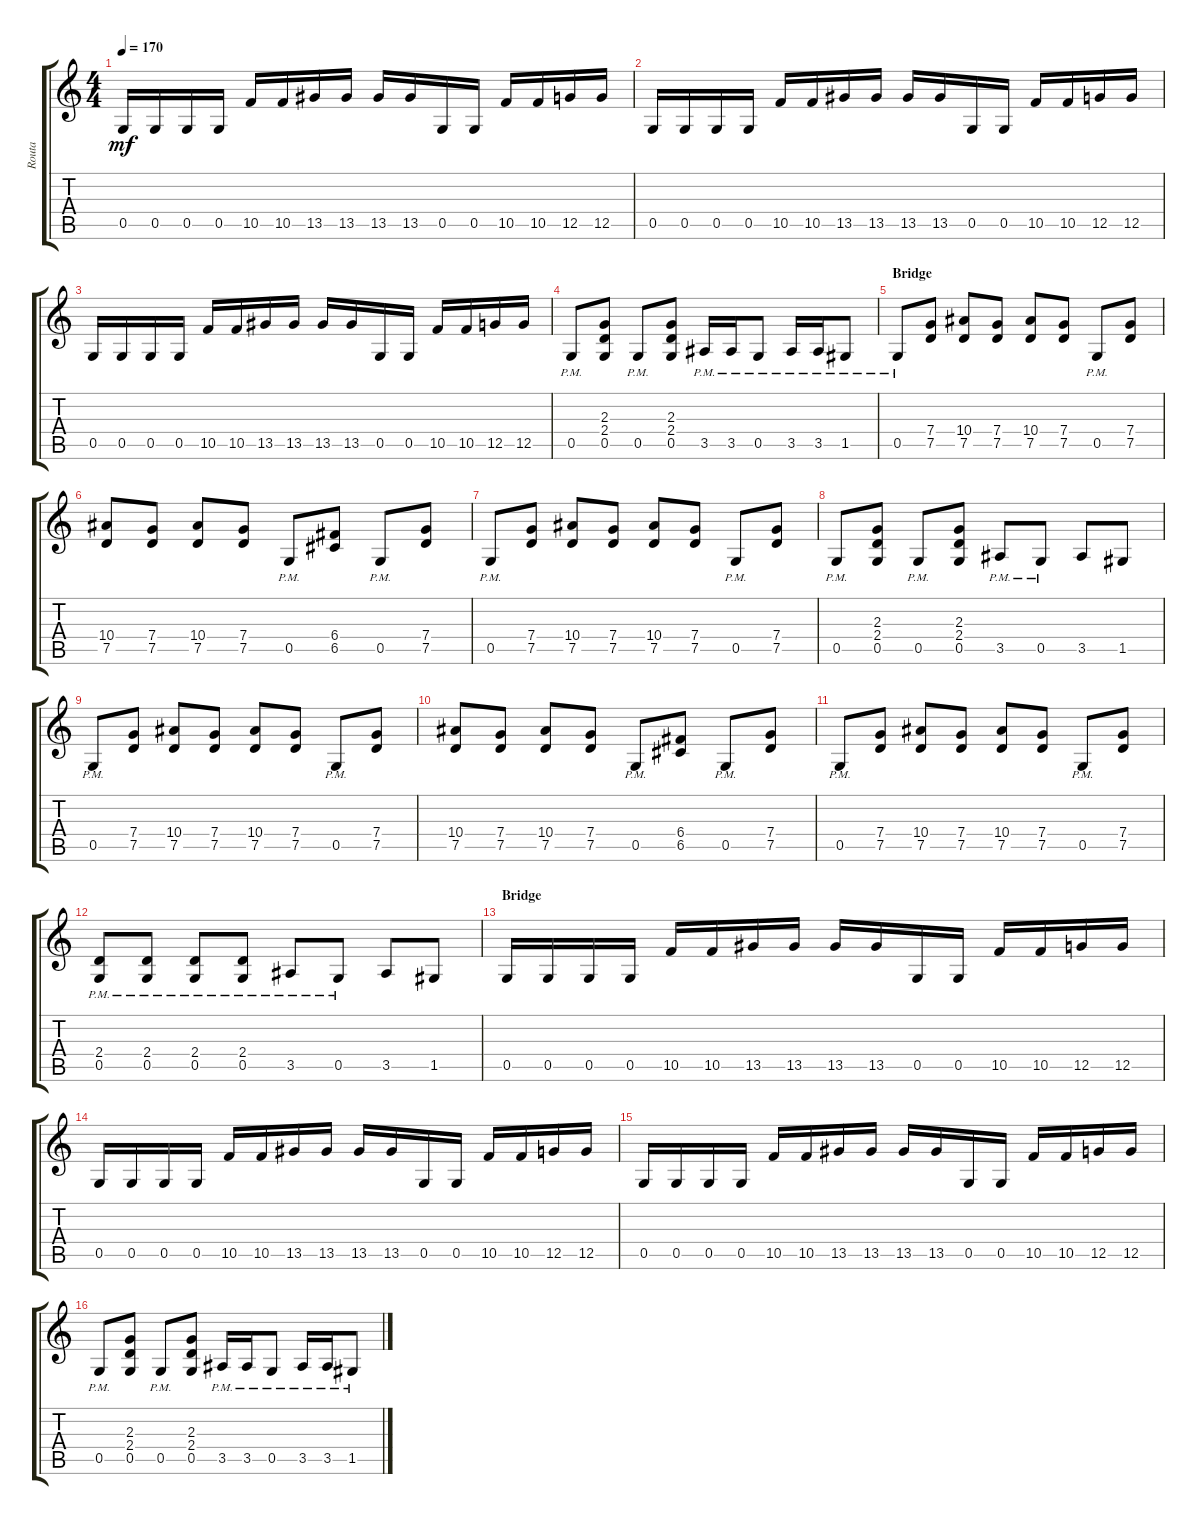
\track ("Routa" "Routa") {instrument distortionguitar}
\staff {score tabs}
\tuning (D4 A3 F3 C3 G2 D2) {hide}
\ts (4 4)
\tempo 170
\clef g2
\ks c
0.5.16{dy mf} 0.5.16 0.5.16 0.5.16 10.5.16 10.5.16 13.5.16 13.5.16 13.5.16 13.5.16 0.5.16 0.5.16 10.5.16 10.5.16 12.5.16 12.5.16 |
0.5.16 0.5.16 0.5.16 0.5.16 10.5.16 10.5.16 13.5.16 13.5.16 13.5.16 13.5.16 0.5.16 0.5.16 10.5.16 10.5.16 12.5.16 12.5.16 |
0.5.16 0.5.16 0.5.16 0.5.16 10.5.16 10.5.16 13.5.16 13.5.16 13.5.16 13.5.16 0.5.16 0.5.16 10.5.16 10.5.16 12.5.16 12.5.16 |
0.5{pm}.8 (2.3 2.4 0.5).8 0.5{pm}.8 (2.3 2.4 0.5).8 3.5{pm}.16 3.5{pm}.16 0.5{pm}.8 3.5{pm}.16 3.5{pm}.16 1.5{pm}.8 |
\section ("" "Bridge")
0.5{pm}.8 (7.4 7.5).8 (10.4 7.5).8 (7.4 7.5).8 (10.4 7.5).8 (7.4 7.5).8 0.5{pm}.8 (7.4 7.5).8 |
(10.4 7.5).8 (7.4 7.5).8 (10.4 7.5).8 (7.4 7.5).8 0.5{pm}.8 (6.4 6.5).8 0.5{pm}.8 (7.4 7.5).8 |
0.5{pm}.8 (7.4 7.5).8 (10.4 7.5).8 (7.4 7.5).8 (10.4 7.5).8 (7.4 7.5).8 0.5{pm}.8 (7.4 7.5).8 |
0.5{pm}.8 (2.3 2.4 0.5).8 0.5{pm}.8 (2.3 2.4 0.5).8 3.5{pm}.8 0.5{pm}.8 3.5.8 1.5.8 |
0.5{pm}.8 (7.4 7.5).8 (10.4 7.5).8 (7.4 7.5).8 (10.4 7.5).8 (7.4 7.5).8 0.5{pm}.8 (7.4 7.5).8 |
(10.4 7.5).8 (7.4 7.5).8 (10.4 7.5).8 (7.4 7.5).8 0.5{pm}.8 (6.4 6.5).8 0.5{pm}.8 (7.4 7.5).8 |
0.5{pm}.8 (7.4 7.5).8 (10.4 7.5).8 (7.4 7.5).8 (10.4 7.5).8 (7.4 7.5).8 0.5{pm}.8 (7.4 7.5).8 |
(2.4{pm} 0.5{pm}).8 (2.4{pm} 0.5{pm}).8 (2.4{pm} 0.5{pm}).8 (2.4{pm} 0.5{pm}).8 3.5{pm}.8 0.5{pm}.8 3.5.8 1.5.8 |
\section ("" "Bridge")
0.5.16 0.5.16 0.5.16 0.5.16 10.5.16 10.5.16 13.5.16 13.5.16 13.5.16 13.5.16 0.5.16 0.5.16 10.5.16 10.5.16 12.5.16 12.5.16 |
0.5.16 0.5.16 0.5.16 0.5.16 10.5.16 10.5.16 13.5.16 13.5.16 13.5.16 13.5.16 0.5.16 0.5.16 10.5.16 10.5.16 12.5.16 12.5.16 |
0.5.16 0.5.16 0.5.16 0.5.16 10.5.16 10.5.16 13.5.16 13.5.16 13.5.16 13.5.16 0.5.16 0.5.16 10.5.16 10.5.16 12.5.16 12.5.16 |
0.5{pm}.8 (2.3 2.4 0.5).8 0.5{pm}.8 (2.3 2.4 0.5).8 3.5{pm}.16 3.5{pm}.16 0.5{pm}.8 3.5{pm}.16 3.5{pm}.16 1.5{pm}.8
